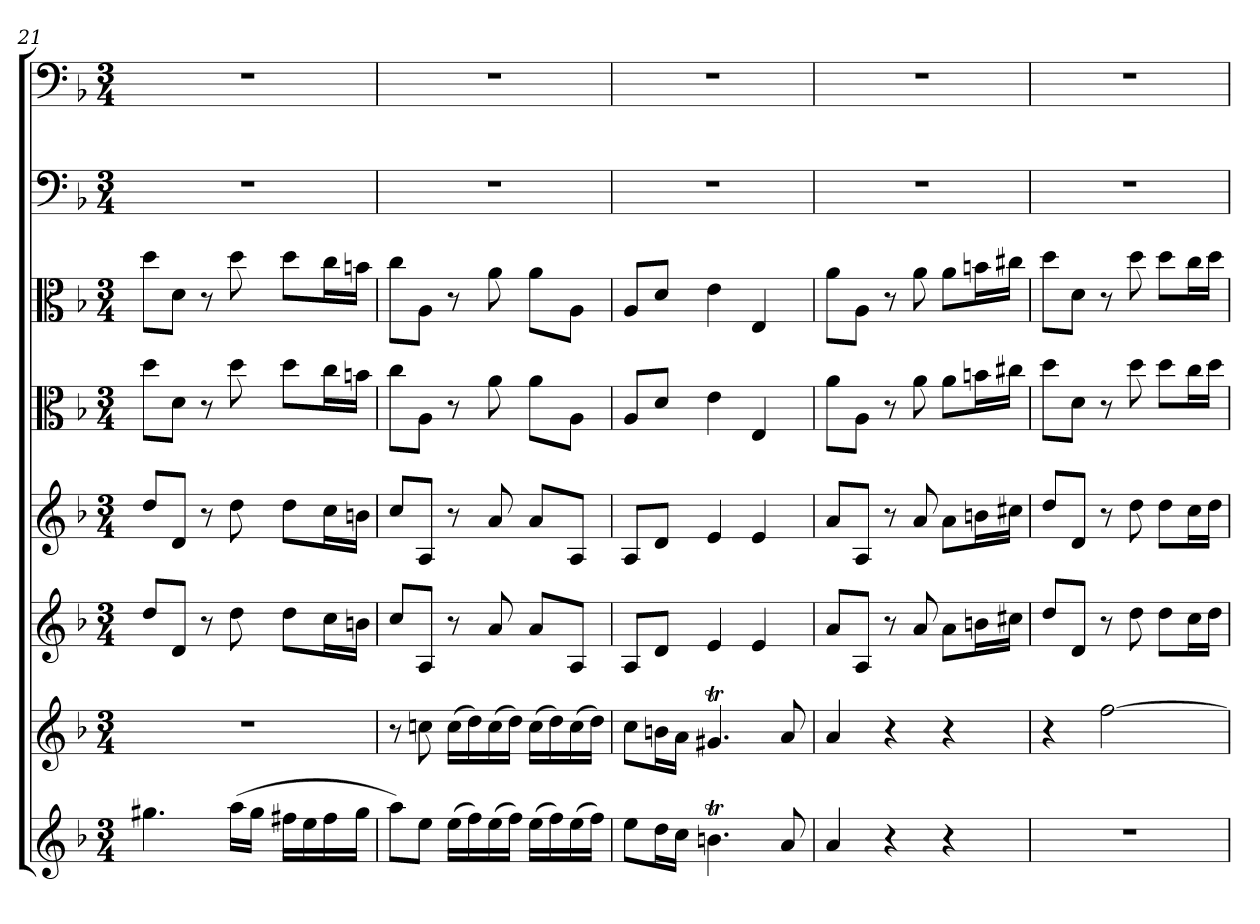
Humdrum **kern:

**kern	**kern	**kern	**kern	**kern	**kern	**kern	**kern
*part8	*part7	*part6	*part5	*part4	*part3	*part2	*part1
*staff8	*staff7	*staff6	*staff5	*staff4	*staff3	*staff2	*staff1
*clefG2	*clefG2	*clefG2	*clefG2	*clefC3	*clefC3	*clefF4	*clefF4
*k[b-]	*k[b-]	*k[b-]	*k[b-]	*k[b-]	*k[b-]	*k[b-]	*k[b-]
*d:	*d:	*d:	*d:	*d:	*d:	*d:	*d:
*M3/4	*M3/4	*M3/4	*M3/4	*M3/4	*M3/4	*M3/4	*M3/4
=21	=21	=21	=21	=21	=21	=21	=21
4.gg#X\	2.r	8dd/L	8dd/L	8dd\L	8dd\L	2.r	2.r
.	.	8d/J	8d/J	8d\J	8d\J	.	.
.	.	8r	8r	8r	8r	.	.
(16aa\LL	.	8dd\	8dd\	8dd\	8dd\	.	.
16gg#\JJ	.	.	.	.	.	.	.
16ff#X\LL	.	8dd\L	8dd\L	8dd\L	8dd\L	.	.
16ee\	.	.	.	.	.	.	.
16ff#\	.	16cc\L	16cc\L	16cc\L	16cc\L	.	.
16gg#\JJ	.	16bn\JJ	16bn\JJ	16bn\JJ	16bn\JJ	.	.
=22	=22	=22	=22	=22	=22	=22	=22
8aa\L)	8r	8cc/L	8cc/L	8cc\L	8cc\L	2.r	2.r
8ee\J	8ccn\	8A/J	8A/J	8A\J	8A\J	.	.
(16ee\LL	(16cc\LL	8r	8r	8r	8r	.	.
16ff\)	16dd\)	.	.	.	.	.	.
(16ee\	(16cc\	8a/	8a/	8a\	8a\	.	.
16ff\JJ)	16dd\JJ)	.	.	.	.	.	.
(16ee\LL	(16cc\LL	8a/L	8a/L	8a\L	8a\L	.	.
16ff\)	16dd\)	.	.	.	.	.	.
(16ee\	(16cc\	8A/J	8A/J	8A\J	8A\J	.	.
16ff\JJ)	16dd\JJ)	.	.	.	.	.	.
=23	=23	=23	=23	=23	=23	=23	=23
8ee\L	8cc\L	8A/L	8A/L	8A/L	8A/L	2.r	2.r
16dd\L	16bn\L	8d/J	8d/J	8d/J	8d/J	.	.
16cc\JJ	16a\JJ	.	.	.	.	.	.
4.bnt\	4.g#Xt/	4e/	4e/	4e\	4e\	.	.
.	.	4e/	4e/	4E/	4E/	.	.
8a/	8a/	.	.	.	.	.	.
=24	=24	=24	=24	=24	=24	=24	=24
4a/	4a/	8a/L	8a/L	8a\L	8a\L	2.r	2.r
.	.	8A/J	8A/J	8A\J	8A\J	.	.
4r	4r	8r	8r	8r	8r	.	.
.	.	8a/	8a/	8a\	8a\	.	.
4r	4r	8a\L	8a\L	8a\L	8a\L	.	.
.	.	16bn\L	16bn\L	16bn\L	16bn\L	.	.
.	.	16cc#X\JJ	16cc#X\JJ	16cc#X\JJ	16cc#X\JJ	.	.
=25	=25	=25	=25	=25	=25	=25	=25
2.r	4r	8dd/L	8dd/L	8dd\L	8dd\L	2.r	2.r
.	.	8d/J	8d/J	8d\J	8d\J	.	.
.	[2ff\	8r	8r	8r	8r	.	.
.	.	8dd\	8dd\	8dd\	8dd\	.	.
.	.	8dd\L	8dd\L	8dd\L	8dd\L	.	.
.	.	16cc\L	16cc\L	16cc\L	16cc\L	.	.
.	.	16dd\JJ	16dd\JJ	16dd\JJ	16dd\JJ	.	.
=	=	=	=	=	=	=	=
*-	*-	*-	*-	*-	*-	*-	*-
